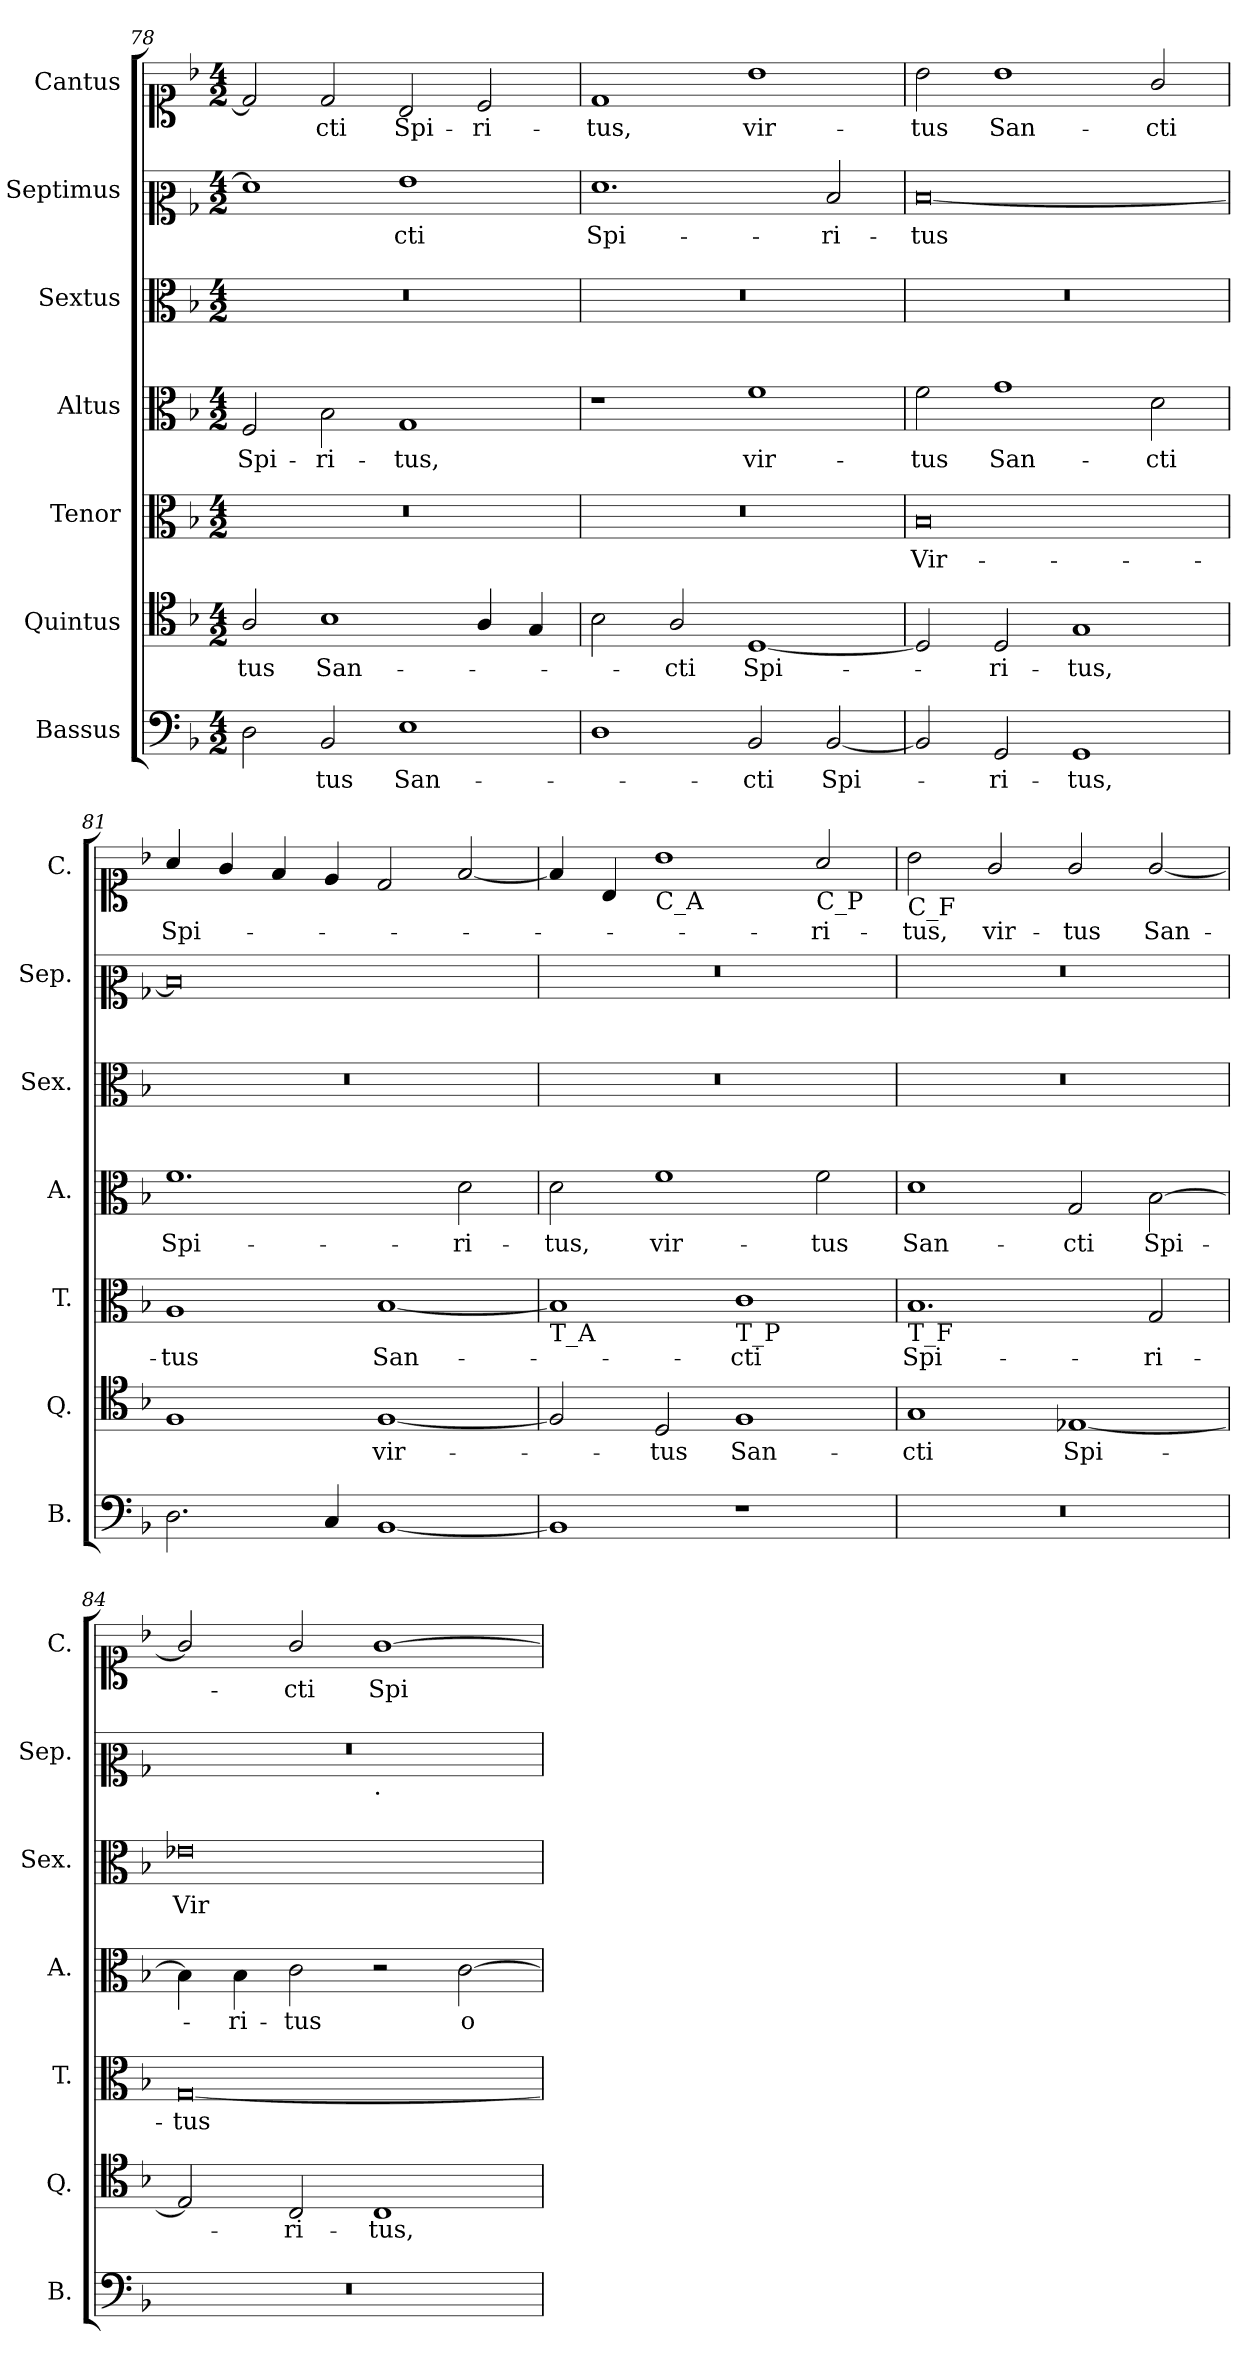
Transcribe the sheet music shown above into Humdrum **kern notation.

**kern	**text	**kern	**text	**kern	**text	**kern	**text	**kern	**text	**kern	**text	**kern	**text
*part7	*part7	*part6	*part6	*part5	*part5	*part4	*part4	*part3	*part3	*part2	*part2	*part1	*part1
*staff7	*staff7	*staff6	*staff6	*staff5	*staff5	*staff4	*staff4	*staff3	*staff3	*staff2	*staff2	*staff1	*staff1
*I"Bassus	*	*I"Quintus	*	*I"Tenor	*	*I"Altus	*	*I"Sextus	*	*I"Septimus	*	*I"Cantus	*
*I'B.	*	*I'Q.	*	*I'T.	*	*I'A.	*	*I'Sex.	*	*I'Sep.	*	*I'C.	*
*clefF4	*	*clefC4	*	*clefC3	*	*clefC3	*	*clefC3	*	*clefC2	*	*clefC1	*
*k[b-]	*	*k[b-]	*	*k[b-]	*	*k[b-]	*	*k[b-]	*	*k[b-]	*	*k[b-]	*
*F:	*	*F:	*	*F:	*	*F:	*	*F:	*	*F:	*	*F:	*
*M4/2	*	*M4/2	*	*M4/2	*	*M4/2	*	*M4/2	*	*M4/2	*	*M4/2	*
=78	=78	=78	=78	=78	=78	=78	=78	=78	=78	=78	=78	=78	=78
!	!	!	!	!LO:N:vis=1	!	!	!	!LO:N:vis=1	!	!	!	!	!
2D\	.	2A/	tus	0r	.	2F/	Spi-	0r	.	1f]	.	2d/]	.
2BB-/	-tus	1B-	San-	.	.	2B-\	-ri-	.	.	.	.	2d/	-cti
1E	San-	.	.	.	.	1G	-tus,	.	.	1g	-cti	2B-/	Spi-
.	.	4A/	.	.	.	.	.	.	.	.	.	2c/	-ri-
.	.	4G/	.	.	.	.	.	.	.	.	.	.	.
=79	=79	=79	=79	=79	=79	=79	=79	=79	=79	=79	=79	=79	=79
!	!	!	!	!LO:N:vis=1	!	!	!	!LO:N:vis=1	!	!	!	!	!
1D	.	2B-\	.	0r	.	1r	.	0r	.	1.f	Spi-	1d	-tus,
.	.	2A/	-cti	.	.	.	.	.	.	.	.	.	.
2BB-/	-cti	[1D	Spi-	.	.	1f	vir-	.	.	.	.	1b-	vir-
[2BB-/	Spi-	.	.	.	.	.	.	.	.	2d/	-ri-	.	.
=80	=80	=80	=80	=80	=80	=80	=80	=80	=80	=80	=80	=80	=80
!	!	!	!	!	!	!	!	!LO:N:vis=1	!	!	!	!	!
2BB-/]	.	2D/]	.	0B-	Vir-	2f\	-tus	0r	.	[0d	-tus	2b-\	-tus
2GG/	-ri-	2D/	-ri-	.	.	1g	San-	.	.	.	.	1b-	San-
1GG	-tus,	1G	-tus,	.	.	.	.	.	.	.	.	.	.
.	.	.	.	.	.	2d\	-cti	.	.	.	.	2g/	-cti
=81	=81	=81	=81	=81	=81	=81	=81	=81	=81	=81	=81	=81	=81
!	!	!	!	!	!	!	!	!LO:N:vis=1	!	!	!	!	!
2.D\	.	1F	.	1A	-tus	1.f	Spi-	0r	.	0d]	.	4a/	Spi-
.	.	.	.	.	.	.	.	.	.	.	.	4g/	.
.	.	.	.	.	.	.	.	.	.	.	.	4f/	.
4C/	.	.	.	.	.	.	.	.	.	.	.	4e/	.
[1BB-	.	[1F	vir-	[1B-	San-	.	.	.	.	.	.	2d/	.
.	.	.	.	.	.	2d\	-ri-	.	.	.	.	[2f/	.
=82	=82	=82	=82	=82	=82	=82	=82	=82	=82	=82	=82	=82	=82
!	!	!	!	!LO:TX:b:t=T_A	!	!	!	!	!	!	!	!	!
!	!	!	!	!	!	!	!	!LO:N:vis=1	!	!LO:N:vis=1	!	!	!
1BB-]	.	2F/]	.	1B-]	.	2d\	-tus,	0r	.	0r	.	4f/]	.
.	.	.	.	.	.	.	.	.	.	.	.	4B-/	.
!	!	!	!	!	!	!	!	!	!	!	!	!LO:TX:b:t=C_A	!
.	.	2D/	-tus	.	.	1f	vir-	.	.	.	.	1b-	.
!	!	!	!	!LO:TX:b:t=T_P	!	!	!	!	!	!	!	!	!
1r	.	1F	San-	1c	-cti	.	.	.	.	.	.	.	.
!	!	!	!	!	!	!	!	!	!	!	!	!LO:TX:b:t=C_P	!
.	.	.	.	.	.	2f\	-tus	.	.	.	.	2a/	-ri-
=83	=83	=83	=83	=83	=83	=83	=83	=83	=83	=83	=83	=83	=83
!	!	!	!	!	!	!	!	!	!	!	!	!LO:TX:b:t=C_F	!
!	!	!	!	!LO:TX:b:t=T_F	!	!	!	!	!	!	!	!	!
!LO:N:vis=1	!	!	!	!	!	!	!	!LO:N:vis=1	!	!LO:N:vis=1	!	!	!
0r	.	1G	-cti	1.B-	Spi-	1d	San-	0r	.	0r	.	2b-\	-tus,
.	.	.	.	.	.	.	.	.	.	.	.	2g/	vir-
.	.	[1E-X	Spi-	.	.	2G/	-cti	.	.	.	.	2g/	-tus
.	.	.	.	2G/	-ri-	[2B-\	Spi-	.	.	.	.	[2g/	San-
=84	=84	=84	=84	=84	=84	=84	=84	=84	=84	=84	=84	=84	=84
!LO:N:vis=1	!	!	!	!	!	!	!	!	!	!LO:N:vis=1	!	!	!
*	*	*	*	*	*	*	*	*	*	*^	*	*	*
0r	.	2E-/]	.	[0G	-tus	4B-\]	.	0e-X	Vir-	0r	1ryy	.	2g/]	.
.	.	.	.	.	.	4B-\	-ri-	.	.	.	.	.	.	.
.	.	2C/	-ri-	.	.	2c\	-tus	.	.	.	.	.	2g/	-cti
!	!	!	!	!	!	!	!	!	!	!	!LO:TX:b:t=.	!	!	!
.	.	1C	-tus,	.	.	2r	.	.	.	.	1ryy	.	[1g	Spi-
.	.	.	.	.	.	[2c\	o-	.	.	.	.	.	.	.
*	*	*	*	*	*	*	*	*	*	*v	*v	*	*	*
=	=	=	=	=	=	=	=	=	=	=	=	=	=
*-	*-	*-	*-	*-	*-	*-	*-	*-	*-	*-	*-	*-	*-
